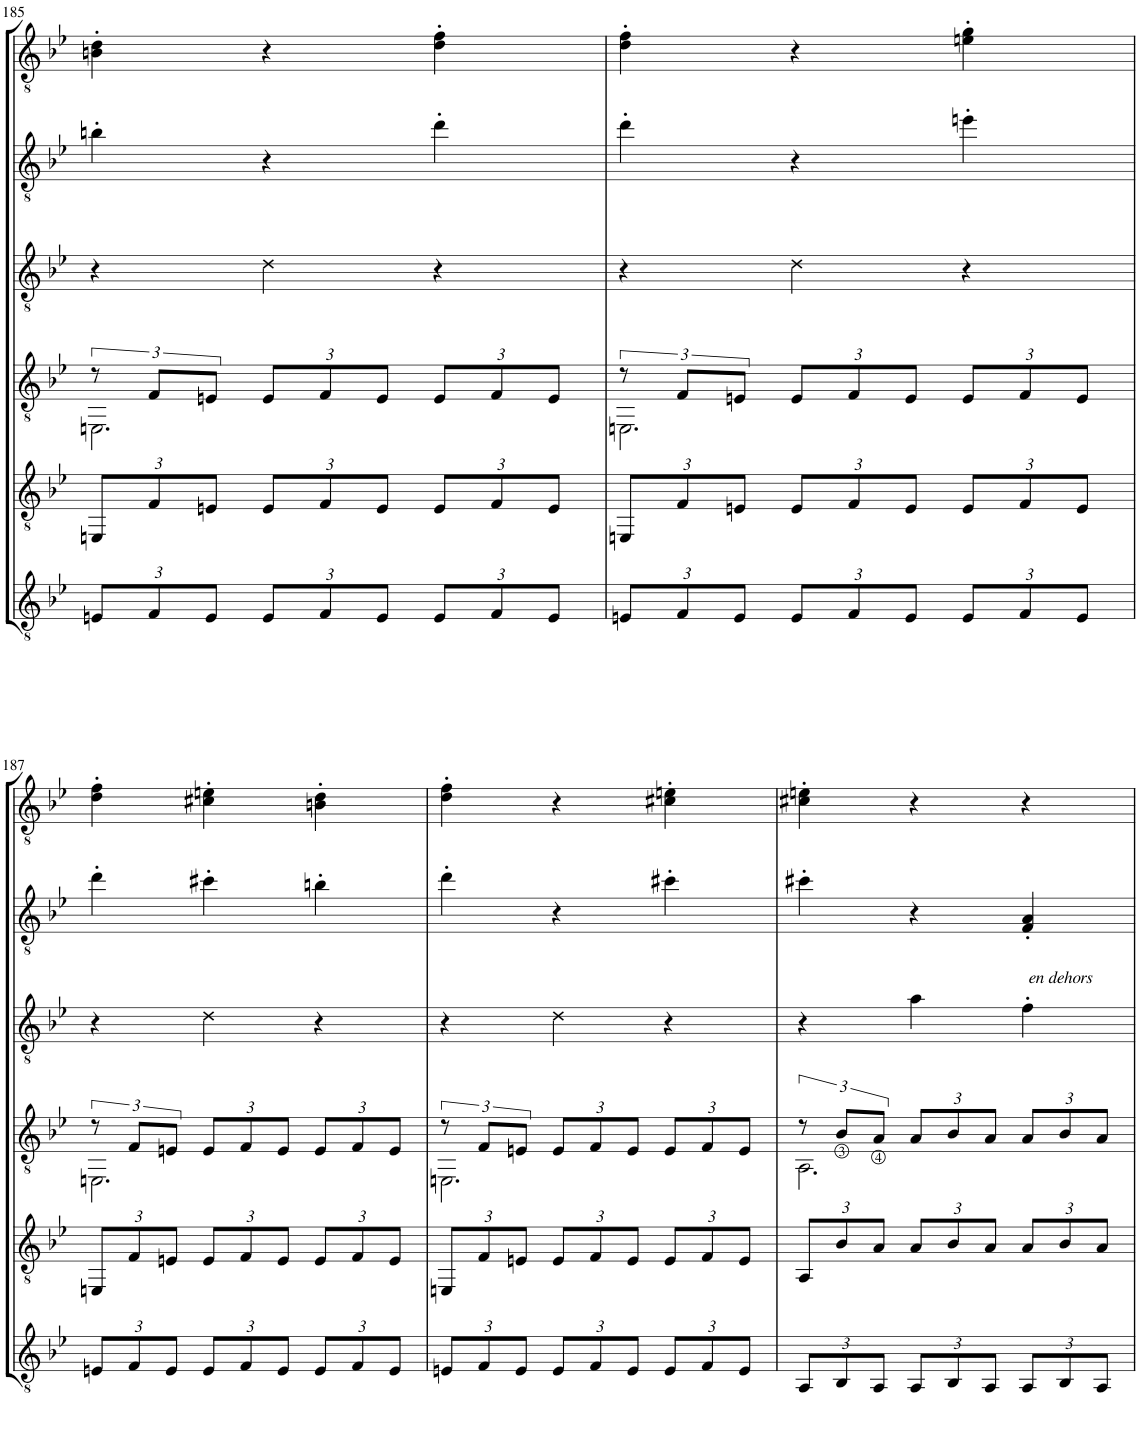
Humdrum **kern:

**kern	**kern	**kern	**kern	**kern	**kern
*part6	*part5	*part4	*part3	*part2	*part1
*staff6	*staff5	*staff4	*staff3	*staff2	*staff1
*I"C.G.	*I"Gtr.5	*I"Gtr.4	*I"Gtr.3	*I"Gtr.2	*I"Gtr.1
!!LO:PB:g=z
*clefGv2	*clefGv2	*clefGv2	*clefGv2	*clefGv2	*clefGv2
*k[b-e-]	*k[b-e-]	*k[b-e-]	*k[b-e-]	*k[b-e-]	*k[b-e-]
*M3/4	*M3/4	*M3/4	*M3/4	*M3/4	*M3/4
*Xbrackettup	*Xbrackettup	*	*	*	*
=185	=185	=185	=185	=185	=185
*	*	*^	*	*	*
12En/L	12EEn/L	12r	2.EEn\	4r	4bn'\	4Bn\' 4d\'
12F/	12F/	12F/L	.	.	.	.
12E/J	12En/J	12En/J	.	.	.	.
*	*	*Xbrackettup	*	*	*	*
12E/L	12E/L	12E/L	.	4d\	4r	4r
12F/	12F/	12F/	.	.	.	.
12E/J	12E/J	12E/J	.	.	.	.
12E/L	12E/L	12E/L	.	4r	4dd'\	4d\' 4f\'
12F/	12F/	12F/	.	.	.	.
12E/J	12E/J	12E/J	.	.	.	.
=186	=186	=186	=186	=186	=186	=186
*	*	*brackettup	*	*	*	*
12En/L	12EEn/L	12r	2.EEn\	4r	4dd'\	4d\' 4f\'
12F/	12F/	12F/L	.	.	.	.
12E/J	12En/J	12En/J	.	.	.	.
*	*	*Xbrackettup	*	*	*	*
12E/L	12E/L	12E/L	.	4d\	4r	4r
12F/	12F/	12F/	.	.	.	.
12E/J	12E/J	12E/J	.	.	.	.
12E/L	12E/L	12E/L	.	4r	4een'\	4en\' 4g\'
12F/	12F/	12F/	.	.	.	.
12E/J	12E/J	12E/J	.	.	.	.
!!LO:LB:g=z
=187	=187	=187	=187	=187	=187	=187
*	*	*brackettup	*	*	*	*
12En/L	12EEn/L	12r	2.EEn\	4r	4dd'\	4d\' 4f\'
12F/	12F/	12F/L	.	.	.	.
12E/J	12En/J	12En/J	.	.	.	.
*	*	*Xbrackettup	*	*	*	*
12E/L	12E/L	12E/L	.	4d\	4cc#X'\	4c#X\' 4en\'
12F/	12F/	12F/	.	.	.	.
12E/J	12E/J	12E/J	.	.	.	.
12E/L	12E/L	12E/L	.	4r	4bn'\	4Bn\' 4d\'
12F/	12F/	12F/	.	.	.	.
12E/J	12E/J	12E/J	.	.	.	.
=188	=188	=188	=188	=188	=188	=188
*	*	*brackettup	*	*	*	*
12En/L	12EEn/L	12r	2.EEn\	4r	4dd'\	4d\' 4f\'
12F/	12F/	12F/L	.	.	.	.
12E/J	12En/J	12En/J	.	.	.	.
*	*	*Xbrackettup	*	*	*	*
12E/L	12E/L	12E/L	.	4d\	4r	4r
12F/	12F/	12F/	.	.	.	.
12E/J	12E/J	12E/J	.	.	.	.
12E/L	12E/L	12E/L	.	4r	4cc#X'\	4c#X\' 4en\'
12F/	12F/	12F/	.	.	.	.
12E/J	12E/J	12E/J	.	.	.	.
=189	=189	=189	=189	=189	=189	=189
*	*	*brackettup	*	*	*	*
12AA/L	12AA/L	12r	2.AA\	4r	4cc#X'\	4c#X\' 4en\'
12BB-/	12B-/	12B-/L	.	.	.	.
12AA/J	12A/J	12A/J	.	.	.	.
*	*	*Xbrackettup	*	*	*	*
12AA/L	12A/L	12A/L	.	4a\	4r	4r
12BB-/	12B-/	12B-/	.	.	.	.
12AA/J	12A/J	12A/J	.	.	.	.
!	!	!	!	!LO:TX:a:i:t=en dehors	!	!
12AA/L	12A/L	12A/L	.	4f'\	4F/' 4A/'	4r
12BB-/	12B-/	12B-/	.	.	.	.
12AA/J	12A/J	12A/J	.	.	.	.
*	*	*v	*v	*	*	*
=	=	=	=	=	=
*-	*-	*-	*-	*-	*-
